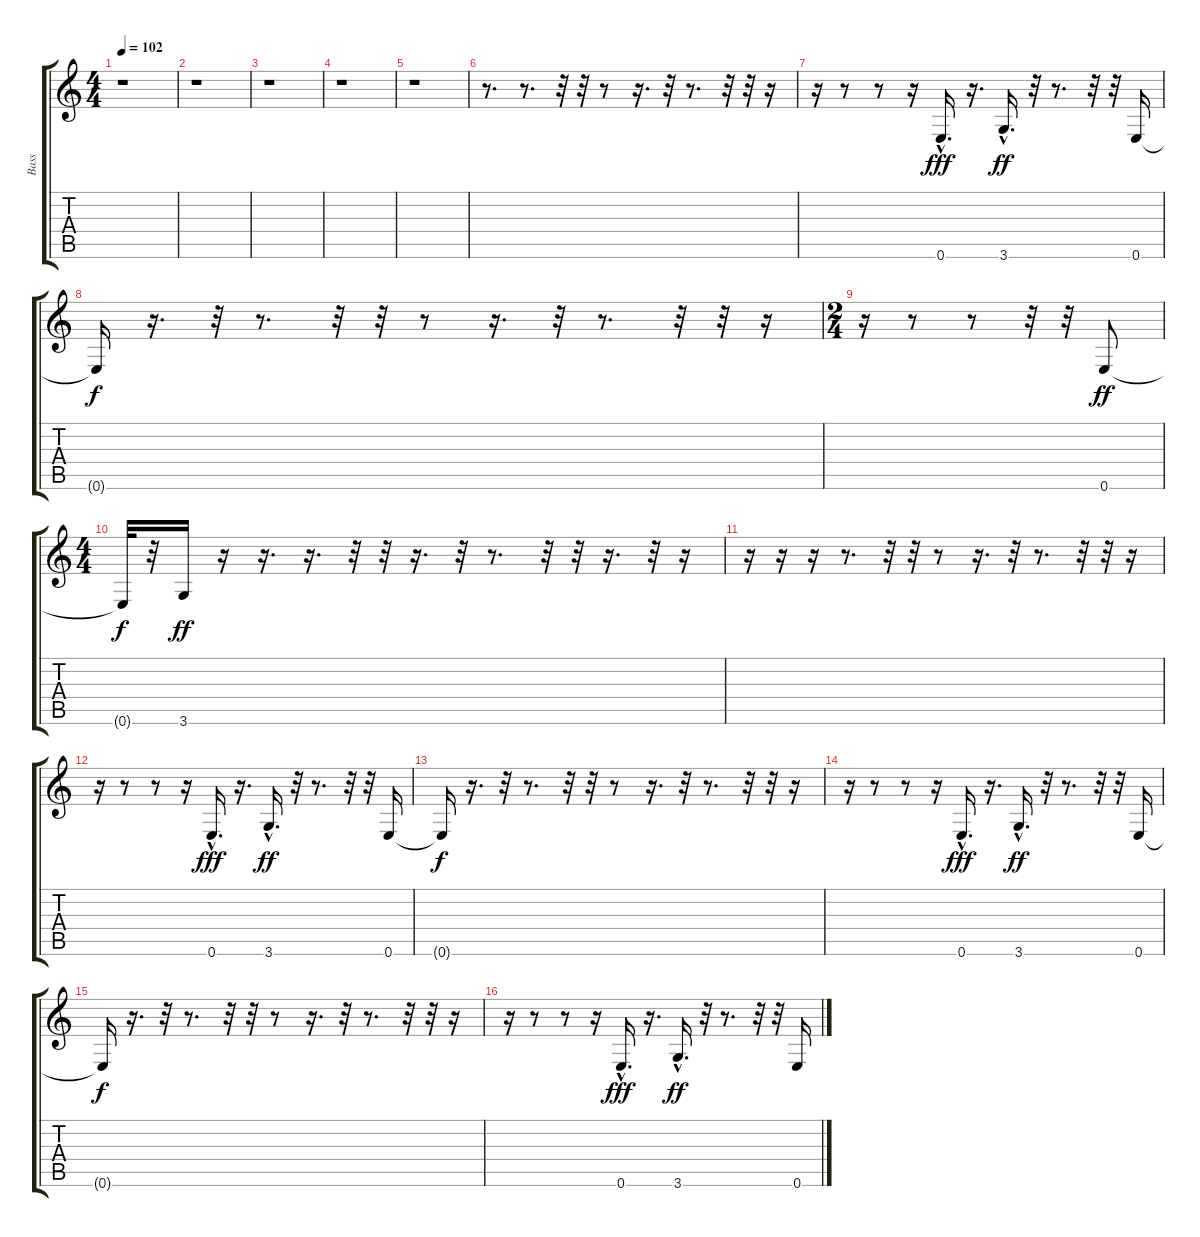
\track ("Bass" "Bass") {instrument electricbassfinger}
\staff {score tabs}
\tuning (E4 B3 G3 D3 A2 E2) {hide}
\ts (4 4)
\tempo 102
\clef g2
\ks c
r.1{dy fff instrument electricbassfinger} |
r.1 |
r.1 |
r.1 |
r.1 |
r.8{d} r.8{d} r.32 r.32 r.8 r.16{d} r.32 r.8{d} r.32 r.32 r.16 |
r.16 r.8 r.8 r.16 0.6{hac}.16{d} r.16{d} 3.6{hac}.16{d dy ff} r.32 r.8{d} r.32 r.32 0.6.16 |
0.6{t}.16{dy f} r.16{d} r.32 r.8{d} r.32 r.32 r.8 r.16{d} r.32 r.8{d} r.32 r.32 r.16 |
\ts (2 4)
r.16 r.8 r.8 r.32 r.32 0.6.8{dy ff} |
\ts (4 4)
0.6{t}.32{dy f} r.32 3.6.16{dy ff} r.16 r.16{d} r.16{d} r.32 r.32 r.16{d} r.32 r.8{d} r.32 r.32 r.16{d} r.32 r.16 |
r.16 r.16 r.16 r.8{d} r.32 r.32 r.8 r.16{d} r.32 r.8{d} r.32 r.32 r.16 |
r.16 r.8 r.8 r.16 0.6{hac}.16{d dy fff} r.16{d} 3.6{hac}.16{d dy ff} r.32 r.8{d} r.32 r.32 0.6.16 |
0.6{t}.16{dy f} r.16{d} r.32 r.8{d} r.32 r.32 r.8 r.16{d} r.32 r.8{d} r.32 r.32 r.16 |
r.16 r.8 r.8 r.16 0.6{hac}.16{d dy fff} r.16{d} 3.6{hac}.16{d dy ff} r.32 r.8{d} r.32 r.32 0.6.16 |
0.6{t}.16{dy f} r.16{d} r.32 r.8{d} r.32 r.32 r.8 r.16{d} r.32 r.8{d} r.32 r.32 r.16 |
r.16 r.8 r.8 r.16 0.6{hac}.16{d dy fff} r.16{d} 3.6{hac}.16{d dy ff} r.32 r.8{d} r.32 r.32 0.6.16
